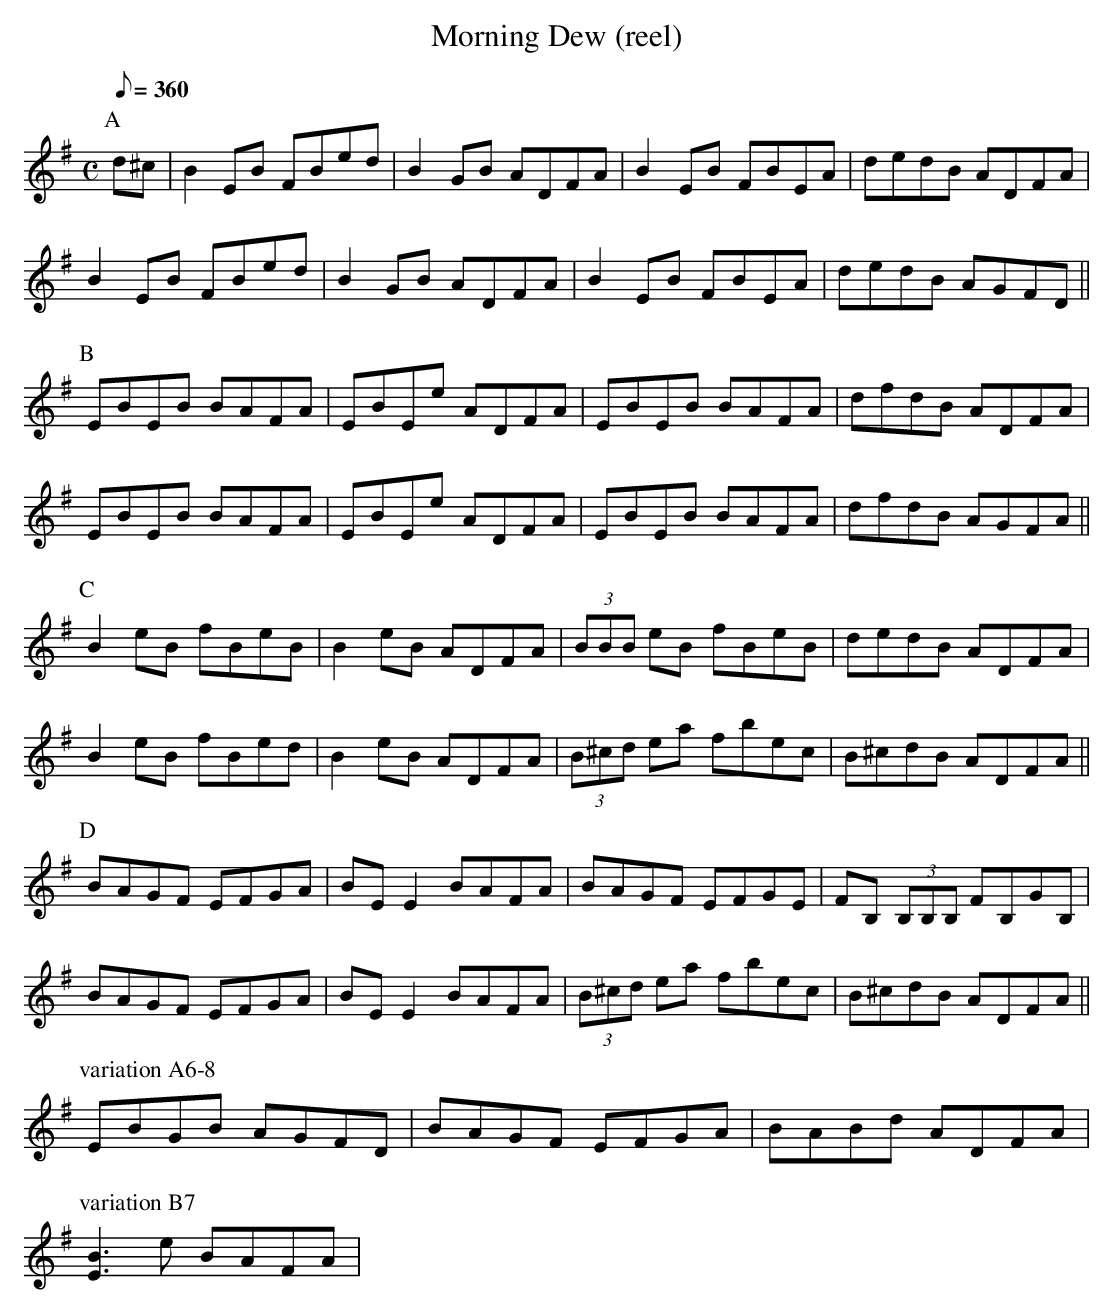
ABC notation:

X:1
T:Morning Dew (reel) % nf<bb
L:1/8
M:C
Q:360
K:E minor
P:A
d^c|B2EB FBed|B2GB ADFA|B2EB FBEA|dedB ADFA|
B2EB FBed|B2GB ADFA|B2EB FBEA|dedB AGFD||
P:B
EBEB BAFA|EBEe ADFA|EBEB BAFA|dfdB ADFA|
EBEB BAFA|EBEe ADFA|EBEB BAFA|dfdB AGFA||
P:C
B2eB fBeB|B2eB ADFA|(3BBB eB fBeB|dedB ADFA|
B2eB fBed|B2eB ADFA|(3B^cd ea fbec|B^cdB ADFA||
P:D
BAGF EFGA|BEE2 BAFA|BAGF EFGE|FB, (3B,B,B, FB,GB,|
BAGF EFGA|BEE2 BAFA|(3B^cd ea fbec|B^cdB ADFA||
P:variation A6-8
EBGB AGFD|BAGF EFGA|BABd ADFA|
P:variation B7
[B3E3]e BAFA|
